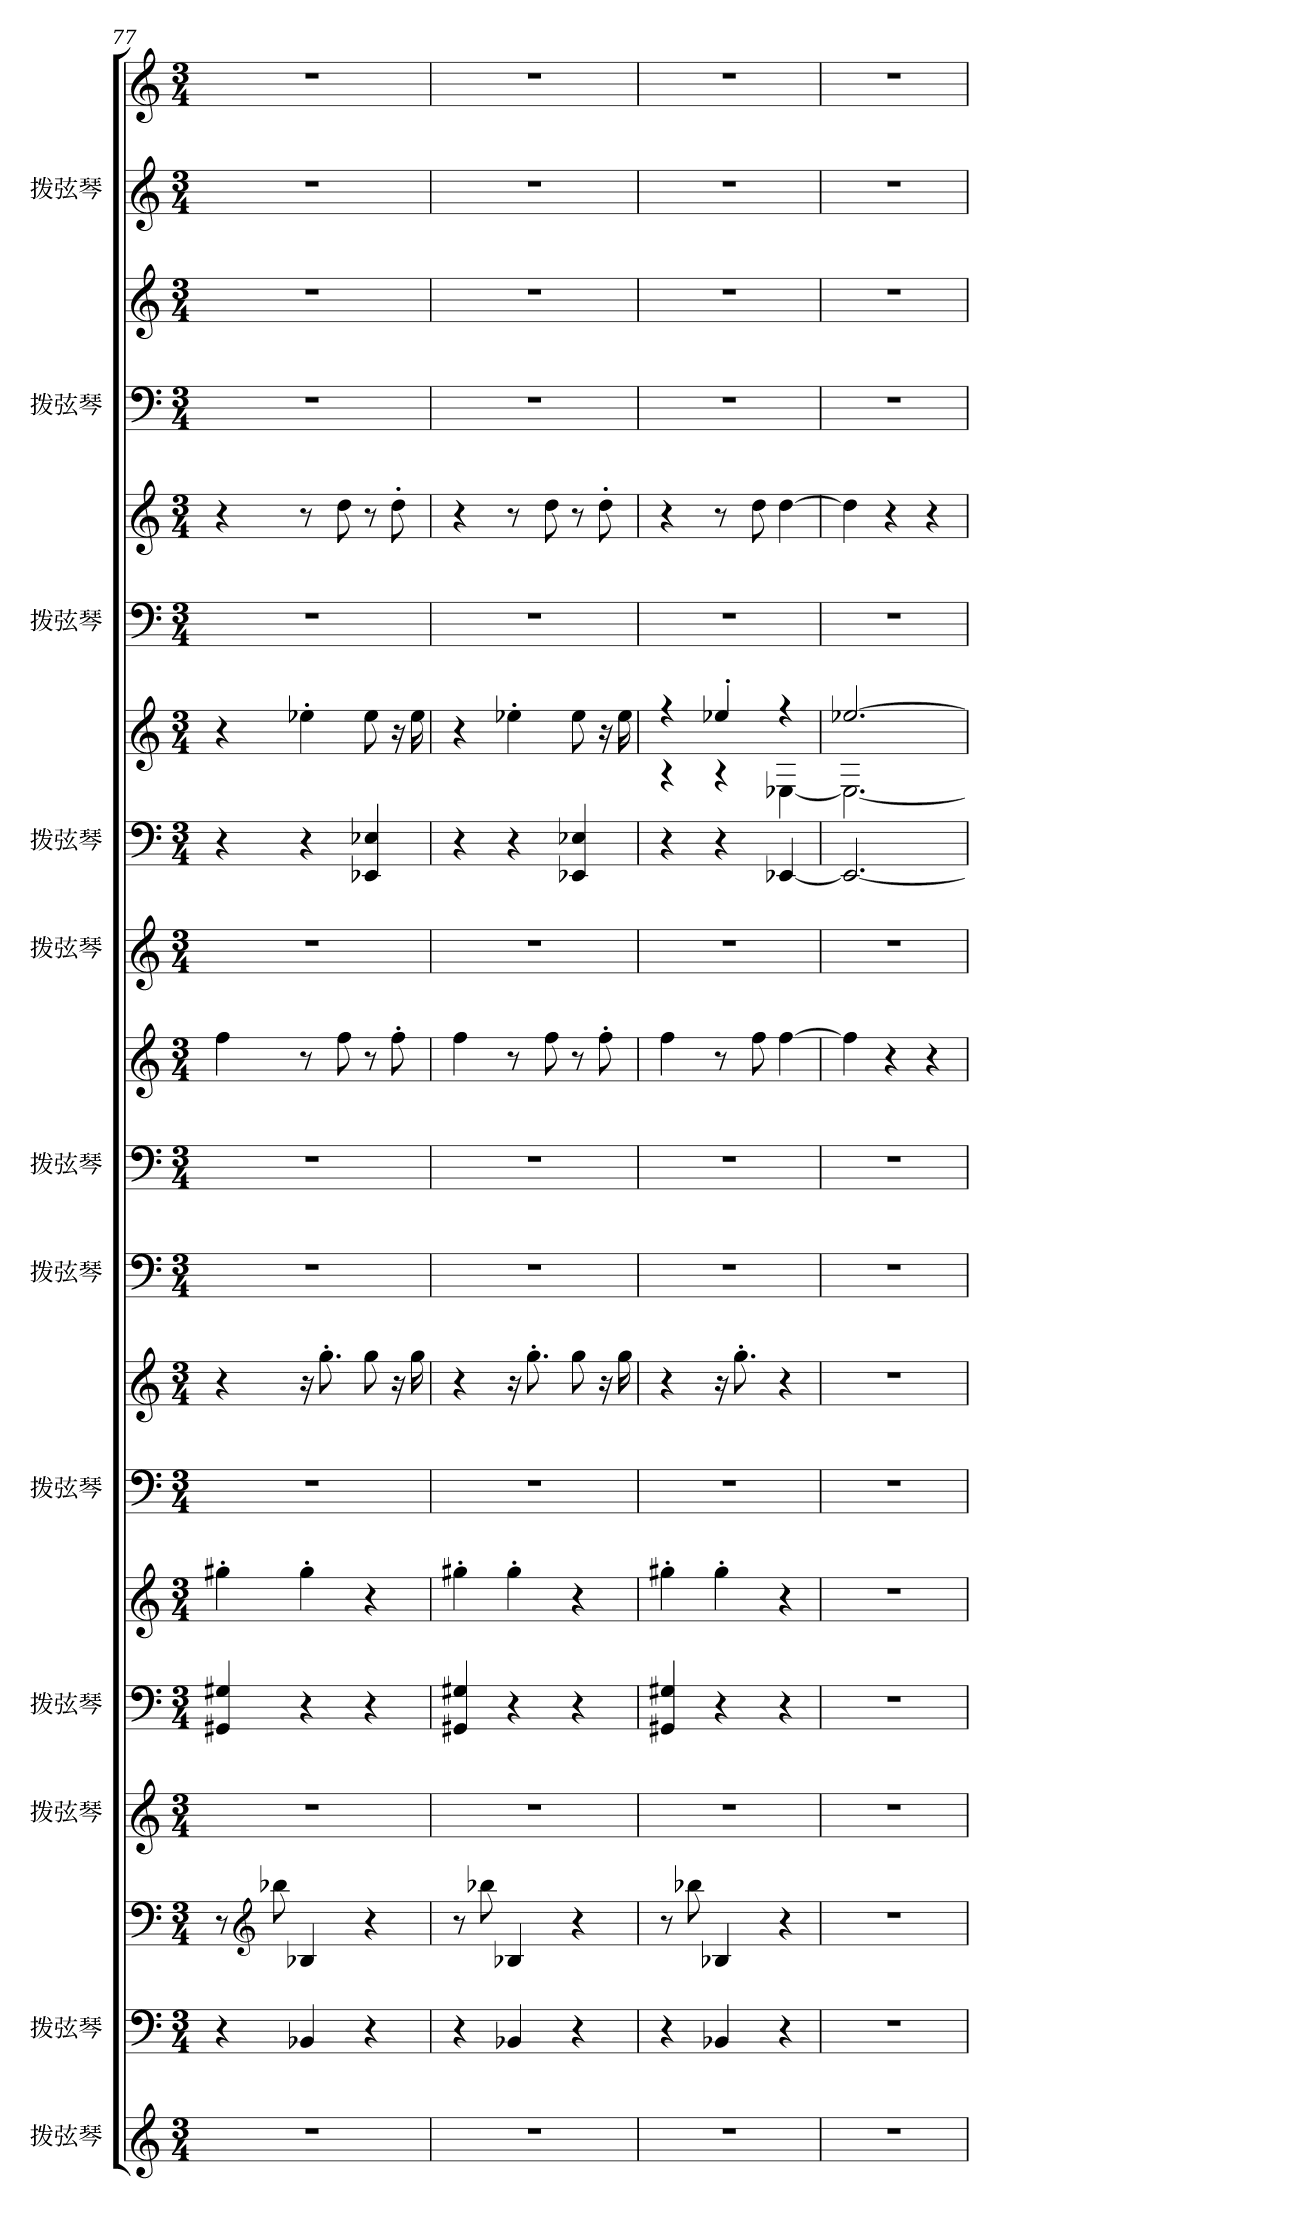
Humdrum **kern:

**kern	**kern	**kern	**kern	**kern	**kern	**kern	**kern	**kern	**kern	**kern	**kern	**kern	**kern	**kern	**kern	**kern	**kern	**kern	**kern
*part12	*part11	*part11	*part10	*part9	*part9	*part8	*part8	*part7	*part6	*part6	*part5	*part4	*part4	*part3	*part3	*part2	*part2	*part1	*part1
*staff20	*staff19	*staff18	*staff17	*staff16	*staff15	*staff14	*staff13	*staff12	*staff11	*staff10	*staff9	*staff8	*staff7	*staff6	*staff5	*staff4	*staff3	*staff2	*staff1
*I"拨弦琴	*I"拨弦琴	*	*I"拨弦琴	*I"拨弦琴	*	*I"拨弦琴	*	*I"拨弦琴	*I"拨弦琴	*	*I"拨弦琴	*I"拨弦琴	*	*I"拨弦琴	*	*I"拨弦琴	*	*I"拨弦琴	*
!!LO:PB:g=z
*clefG2	*clefF4	*clefF4	*clefG2	*clefF4	*clefG2	*clefF4	*clefG2	*clefF4	*clefF4	*clefG2	*clefG2	*clefF4	*clefG2	*clefF4	*clefG2	*clefF4	*clefG2	*clefG2	*clefG2
*k[]	*k[]	*k[]	*k[]	*k[]	*k[]	*k[]	*k[]	*k[]	*k[]	*k[]	*k[]	*k[]	*k[]	*k[]	*k[]	*k[]	*k[]	*k[]	*k[]
*M3/4	*M3/4	*M3/4	*M3/4	*M3/4	*M3/4	*M3/4	*M3/4	*M3/4	*M3/4	*M3/4	*M3/4	*M3/4	*M3/4	*M3/4	*M3/4	*M3/4	*M3/4	*M3/4	*M3/4
=77	=77	=77	=77	=77	=77	=77	=77	=77	=77	=77	=77	=77	=77	=77	=77	=77	=77	=77	=77
2.r	4r	8r	2.r	4GG#X/ 4G#X/	4gg#X'\	2.r	4r	2.r	2.r	4ff\	2.r	4r	4r	2.r	4r	2.r	2.r	2.r	2.r
*	*	*clefG2	*	*	*	*	*	*	*	*	*	*	*	*	*	*	*	*	*
.	.	8bb-X\	.	.	.	.	.	.	.	.	.	.	.	.	.	.	.	.	.
.	4BB-X/	4B-X/	.	4r	4gg#'\	.	16r	.	.	8r	.	4r	4ee-X'\	.	8r	.	.	.	.
.	.	.	.	.	.	.	8.gg'\	.	.	.	.	.	.	.	.	.	.	.	.
.	.	.	.	.	.	.	.	.	.	8ff\	.	.	.	.	8dd\	.	.	.	.
.	4r	4r	.	4r	4r	.	8gg\	.	.	8r	.	4EE-X/ 4E-X/	8ee-\	.	8r	.	.	.	.
.	.	.	.	.	.	.	16r	.	.	8ff'\	.	.	16r	.	8dd'\	.	.	.	.
.	.	.	.	.	.	.	16gg\	.	.	.	.	.	16ee-\	.	.	.	.	.	.
=78	=78	=78	=78	=78	=78	=78	=78	=78	=78	=78	=78	=78	=78	=78	=78	=78	=78	=78	=78
2.r	4r	8r	2.r	4GG#X/ 4G#X/	4gg#X'\	2.r	4r	2.r	2.r	4ff\	2.r	4r	4r	2.r	4r	2.r	2.r	2.r	2.r
.	.	8bb-X\	.	.	.	.	.	.	.	.	.	.	.	.	.	.	.	.	.
.	4BB-X/	4B-X/	.	4r	4gg#'\	.	16r	.	.	8r	.	4r	4ee-X'\	.	8r	.	.	.	.
.	.	.	.	.	.	.	8.gg'\	.	.	.	.	.	.	.	.	.	.	.	.
.	.	.	.	.	.	.	.	.	.	8ff\	.	.	.	.	8dd\	.	.	.	.
.	4r	4r	.	4r	4r	.	8gg\	.	.	8r	.	4EE-X/ 4E-X/	8ee-\	.	8r	.	.	.	.
.	.	.	.	.	.	.	16r	.	.	8ff'\	.	.	16r	.	8dd'\	.	.	.	.
.	.	.	.	.	.	.	16gg\	.	.	.	.	.	16ee-\	.	.	.	.	.	.
=79	=79	=79	=79	=79	=79	=79	=79	=79	=79	=79	=79	=79	=79	=79	=79	=79	=79	=79	=79
*	*	*	*	*	*	*	*	*	*	*	*	*	*^	*	*	*	*	*	*
2.r	4r	8r	2.r	4GG#X/ 4G#X/	4gg#X'\	2.r	4r	2.r	2.r	4ff\	2.r	4r	4r	4r	2.r	4r	2.r	2.r	2.r	2.r
.	.	8bb-X\	.	.	.	.	.	.	.	.	.	.	.	.	.	.	.	.	.	.
.	4BB-X/	4B-X/	.	4r	4gg#'\	.	16r	.	.	8r	.	4r	4ee-X'/	4r	.	8r	.	.	.	.
.	.	.	.	.	.	.	8.gg'\	.	.	.	.	.	.	.	.	.	.	.	.	.
.	.	.	.	.	.	.	.	.	.	8ff\	.	.	.	.	.	8dd\	.	.	.	.
.	4r	4r	.	4r	4r	.	4r	.	.	[4ff\	.	[4EE-X/	4r	[4E-X\	.	[4dd\	.	.	.	.
=80	=80	=80	=80	=80	=80	=80	=80	=80	=80	=80	=80	=80	=80	=80	=80	=80	=80	=80	=80	=80
2.r	2.r	2.r	2.r	2.r	2.r	2.r	2.r	2.r	2.r	4ff\]	2.r	2.EE-/_	[2.ee-X/	2.E-\_	2.r	4dd\]	2.r	2.r	2.r	2.r
.	.	.	.	.	.	.	.	.	.	4r	.	.	.	.	.	4r	.	.	.	.
.	.	.	.	.	.	.	.	.	.	4r	.	.	.	.	.	4r	.	.	.	.
*	*	*	*	*	*	*	*	*	*	*	*	*	*v	*v	*	*	*	*	*	*
=	=	=	=	=	=	=	=	=	=	=	=	=	=	=	=	=	=	=	=
*-	*-	*-	*-	*-	*-	*-	*-	*-	*-	*-	*-	*-	*-	*-	*-	*-	*-	*-	*-
